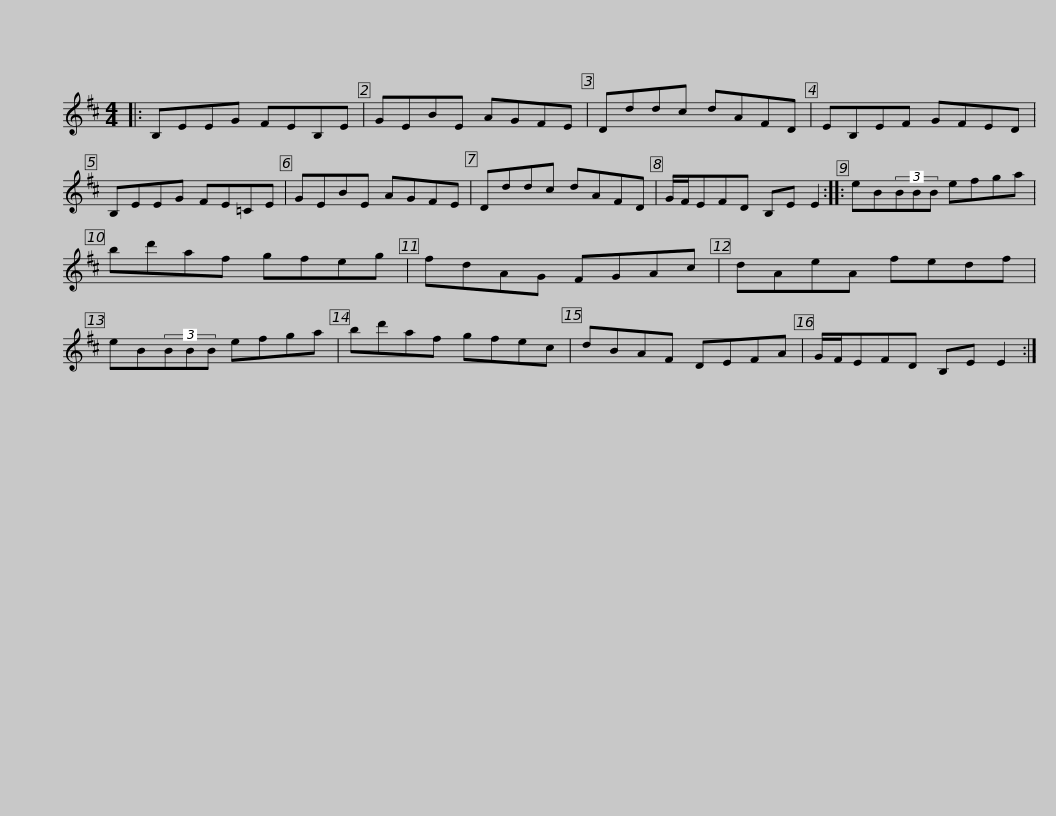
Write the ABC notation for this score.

X:1
L:1/8
M:4/4
I:linebreak $
K:D
V:1 treble
V:1
|: B,EEG FEB,E | GEBE AGFE | Dddc dAFD | EB,EF GFED | B,EEG FE=CE |$ %5
 GEBE AGFE | Dddc dAFD | G/F/EFD B,E E2 :: eB(3BBB efga | bd'af gfeg |$ %10
 fdAG FGAc | dAeA fedf | eB(3BBB efga | bd'af gfec | dBAF DEFA |$ %15
 G/F/EFD B,E E2 :| %16
